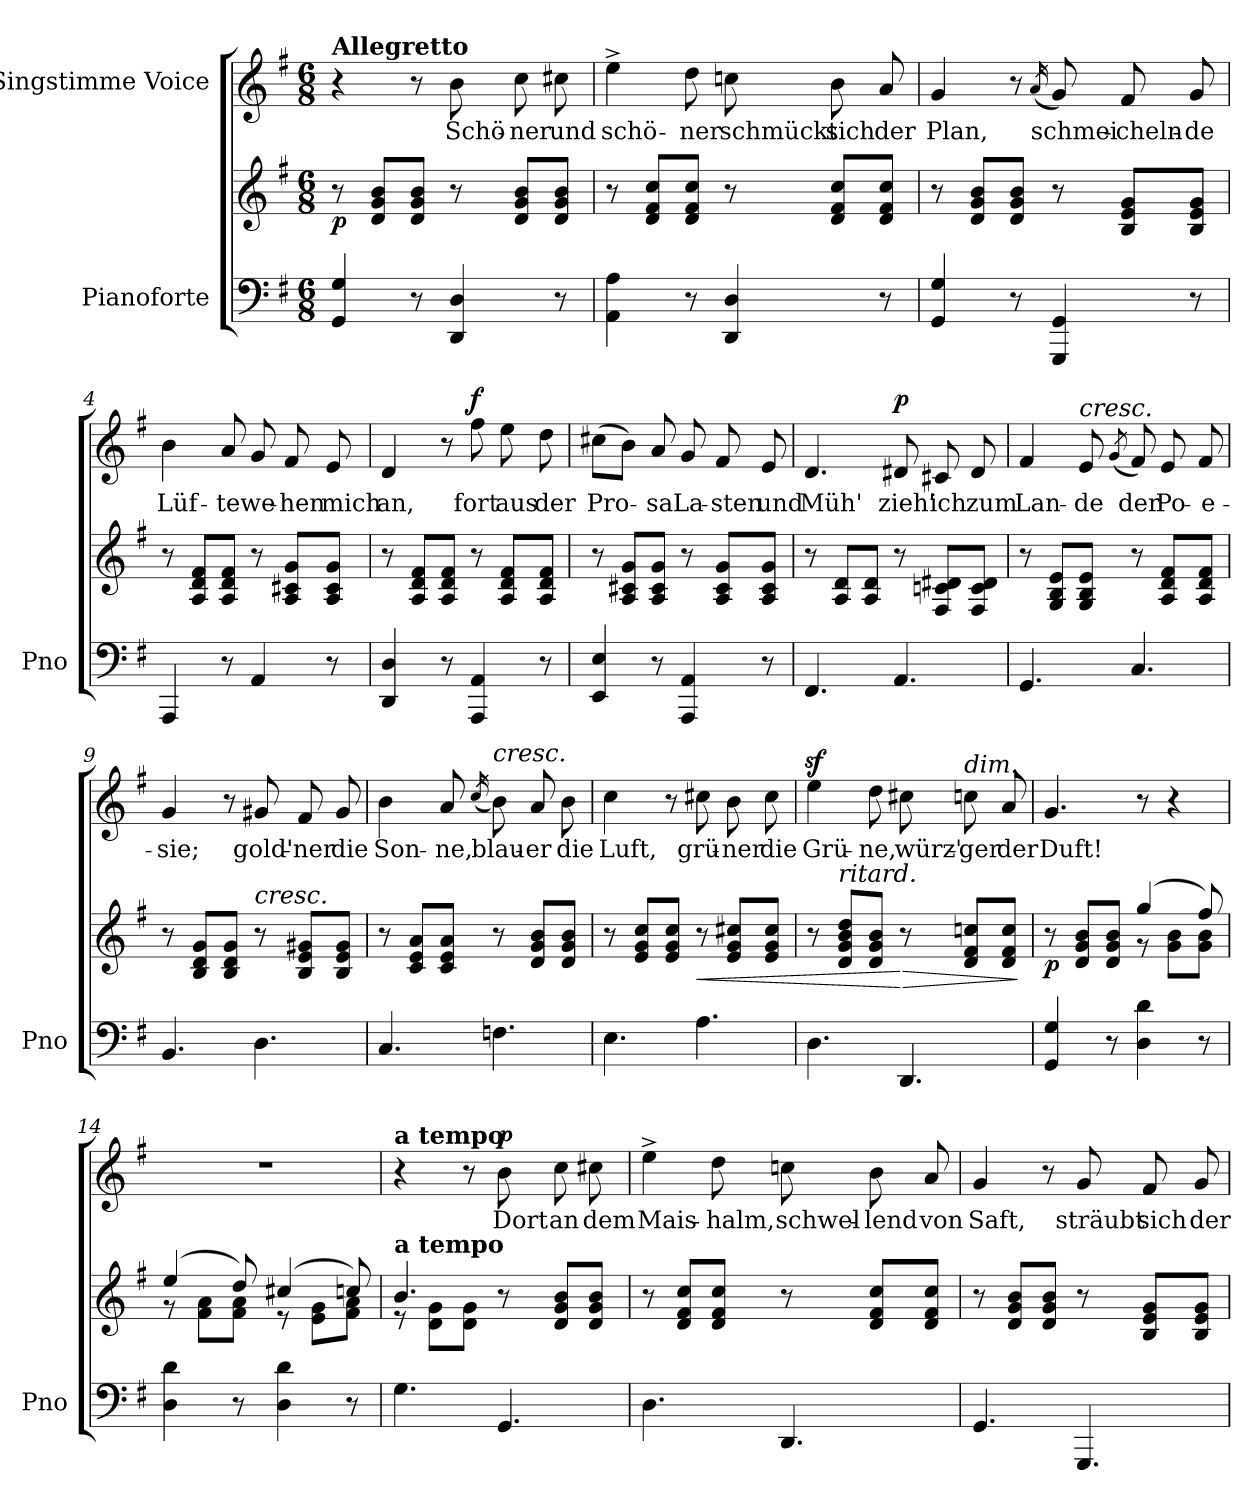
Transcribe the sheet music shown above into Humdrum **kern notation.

**kern	**kern	**dynam	**kern	**text	**dynam
*part2	*part2	*part2	*part1	*part1	*part1
*staff3	*staff2	*staff2/3	*staff1	*staff1	*staff1
*I"Pianoforte	*	*	*I"Singstimme Voice	*	*
*I'Pno	*	*	*	*	*
*clefF4	*clefG2	*	*clefG2	*	*
*k[f#]	*k[f#]	*	*k[f#]	*	*
*M6/8	*M6/8	*	*M6/8	*	*
=1	=1	=1	=1	=1	=1
!	!	!	!LO:TX:a:B:t=Allegretto	!	!
!	!	!LO:DY:b	!	!	!
4GG/ 4G/	8r	p	4r	.	.
.	8d/ 8g/ 8b/L	.	.	.	.
8r	8d/ 8g/ 8b/J	.	8r	.	.
4DD/ 4D/	8r	.	8b\	Schö-	.
.	8d/ 8g/ 8b/L	.	8cc\	-ner	.
8r	8d/ 8g/ 8b/J	.	8cc#X\	und	.
=2	=2	=2	=2	=2	=2
4AA\ 4A\	8r	.	4ee^\	schö-	.
.	8d/ 8f#/ 8cc/L	.	.	.	.
8r	8d/ 8f#/ 8cc/J	.	8dd\	-ner	.
4DD/ 4D/	8r	.	8ccn\	schmückt	.
.	8d/ 8f#/ 8cc/L	.	8b\	sich	.
8r	8d/ 8f#/ 8cc/J	.	8a/	der	.
=3	=3	=3	=3	=3	=3
4GG/ 4G/	8r	.	4g/	Plan,	.
.	8d/ 8g/ 8b/L	.	.	.	.
8r	8d/ 8g/ 8b/J	.	8r	.	.
.	.	.	(16qa/	.	.
4GGG/ 4GG/	8r	.	8g/)	schmei-	.
.	8B/ 8e/ 8g/L	.	8f#/	-cheln-	.
8r	8B/ 8e/ 8g/J	.	8g/	-de	.
=4	=4	=4	=4	=4	=4
4AAA/	8r	.	4b\	Lüf-	.
.	8A/ 8d/ 8f#/L	.	.	.	.
8r	8A/ 8d/ 8f#/J	.	8a/	-te	.
4AA/	8r	.	8g/	we-	.
.	8A/ 8c#X/ 8g/L	.	8f#/	-hen	.
8r	8A/ 8c#/ 8g/J	.	8e/	mich	.
=5	=5	=5	=5	=5	=5
4DD/ 4D/	8r	.	4d/	an,	.
.	8A/ 8d/ 8f#/L	.	.	.	.
8r	8A/ 8d/ 8f#/J	.	8r	.	.
!	!	!	!	!	!LO:DY:a
4AAA/ 4AA/	8r	.	8ff#\	fort	f
.	8A/ 8d/ 8f#/L	.	8ee\	aus	.
8r	8A/ 8d/ 8f#/J	.	8dd\	der	.
=6	=6	=6	=6	=6	=6
4EE/ 4E/	8r	.	(8cc#X\L	Pro-	.
.	8A/ 8c#X/ 8g/L	.	8b\J)	.	.
8r	8A/ 8c#/ 8g/J	.	8a/	-sa	.
4AAA/ 4AA/	8r	.	8g/	La-	.
.	8A/ 8c#/ 8g/L	.	8f#/	-sten	.
8r	8A/ 8c#/ 8g/J	.	8e/	und	.
=7	=7	=7	=7	=7	=7
4.FF#/	8r	.	4.d/	Müh'	.
.	8A/ 8d/L	.	.	.	.
.	8A/ 8d/J	.	.	.	.
!	!	!	!	!	!LO:DY:a
4.AA/	8r	.	8d#X/	zieh'	p
.	8F#/ 8cn/ 8d#X/L	.	8c#X/	ich	.
.	8F#/ 8c/ 8d#/J	.	8d#/	zum	.
=8	=8	=8	=8	=8	=8
4.GG/	8r	.	4f#/	Lan-	.
.	8G/ 8B/ 8e/L	.	.	.	.
!	!	!	!LO:TX:a:i:t=cresc.	!	!
.	8G/ 8B/ 8e/J	.	8e/	-de	.
.	.	.	(8qg/	.	.
4.C/	8r	.	8f#/)	der	.
.	8A/ 8d/ 8f#/L	.	8e/	Po-	.
.	8A/ 8d/ 8f#/J	.	8f#/	-e-	.
=9	=9	=9	=9	=9	=9
4.BB/	8r	.	4g/	-sie;	.
.	8B/ 8d/ 8g/L	.	.	.	.
.	8B/ 8d/ 8g/J	.	8r	.	.
!	!LO:TX:i:t=cresc.	!	!	!	!
4.D\	8r	.	8g#X/	gold'-	.
.	8B/ 8e/ 8g#X/L	.	8f#/	-ner	.
.	8B/ 8e/ 8g#/J	.	8g#/	die	.
=10	=10	=10	=10	=10	=10
4.C/	8r	.	4b\	Son-	.
.	8c/ 8e/ 8a/L	.	.	.	.
.	8c/ 8e/ 8a/J	.	8a/	-ne,	.
.	.	.	(16qcc/	.	.
!	!	!	!LO:TX:a:i:t=cresc.	!	!
4.Fn\	8r	.	8b\)	blau-	.
.	8d/ 8g/ 8b/L	.	8a/	-er	.
.	8d/ 8g/ 8b/J	.	8b\	die	.
=11	=11	=11	=11	=11	=11
4.E\	8r	.	4cc\	Luft,	.
.	8e/ 8g/ 8cc/L	.	.	.	.
.	8e/ 8g/ 8cc/J	.	8r	.	.
!	!	!LO:HP:b	!	!	!
4.A\	8r	<	8cc#X\	grü-	.
.	8e/ 8g/ 8cc#X/L	.	8b\	-ner	.
.	8e/ 8g/ 8cc#/J	.	8cc#\	die	.
=12	=12	=12	=12	=12	=12
!	!	!	!	!	!LO:DY:a
4.D\	8r	.	4eez>\	Grü-	other-dynamics
!	!LO:TX:i:t=ritard.	!	!	!	!
.	8d/ 8g/ 8b/ 8dd/L	.	.	.	.
.	8d/ 8g/ 8b/J	.	8dd\	-ne,	.
!	!	!LO:HP:n=1:b	!	!	!
4.DD/	8r	[ >	8cc#X\	würz'-	.
!	!	!	!LO:TX:a:i:t=dim.	!	!
.	8d/ 8f#/ 8ccn/L	.	8ccn\	-ger	.
.	8d/ 8f#/ 8cc/J	.	8a/	der	.
.	.	]	.	.	.
=13	=13	=13	=13	=13	=13
*	*^	*	*	*	*
!	!	!	!LO:DY:b	!	!	!
4GG/ 4G/	8r	4.ryy	p	4.g/	Duft!	.
.	8d/ 8g/ 8b/L	.	.	.	.	.
8r	8d/ 8g/ 8b/J	.	.	.	.	.
4D\ 4d\	(4gg/	8r	.	8r	.	.
.	.	8g\ 8b\L	.	4r	.	.
8r	8ff#/)	8g\ 8b\J	.	.	.	.
=14	=14	=14	=14	=14	=14	=14
4D\ 4d\	(4ee/	8r	.	2.r	.	.
.	.	8f#\ 8a\L	.	.	.	.
8r	8dd/)	8f#\ 8a\J	.	.	.	.
4D\ 4d\	(4cc#X/	8r	.	.	.	.
.	.	8e\ 8g\L	.	.	.	.
8r	8ccn/)	8f#\ 8a\J	.	.	.	.
=15	=15	=15	=15	=15	=15	=15
!	!	!	!	!LO:TX:a:B:t=a tempo	!	!
!	!LO:TX:a:B:t=a tempo	!	!	!	!	!
4.G\	4.b/	8r	.	4r	.	.
.	.	8d\ 8g\L	.	.	.	.
.	.	8d\ 8g\J	.	8r	.	.
!	!	!	!	!	!	!LO:DY:a
4.GG/	8r	4.ryy	.	8b\	Dort	p
.	8d/ 8g/ 8b/L	.	.	8cc\	an	.
.	8d/ 8g/ 8b/J	.	.	8cc#X\	dem	.
*	*v	*v	*	*	*	*
=16	=16	=16	=16	=16	=16
4.D\	8r	.	4ee^\	Mais-	.
.	8d/ 8f#/ 8cc/L	.	.	.	.
.	8d/ 8f#/ 8cc/J	.	8dd\	-halm,	.
4.DD/	8r	.	8ccn\	schwel-	.
.	8d/ 8f#/ 8cc/L	.	8b\	-lend	.
.	8d/ 8f#/ 8cc/J	.	8a/	von	.
=17	=17	=17	=17	=17	=17
4.GG/	8r	.	4g/	Saft,	.
.	8d/ 8g/ 8b/L	.	.	.	.
.	8d/ 8g/ 8b/J	.	8r	.	.
4.GGG/	8r	.	8g/	sträubt	.
.	8B/ 8e/ 8g/L	.	8f#/	sich	.
.	8B/ 8e/ 8g/J	.	8g/	der	.
=	=	=	=	=	=
*-	*-	*-	*-	*-	*-
